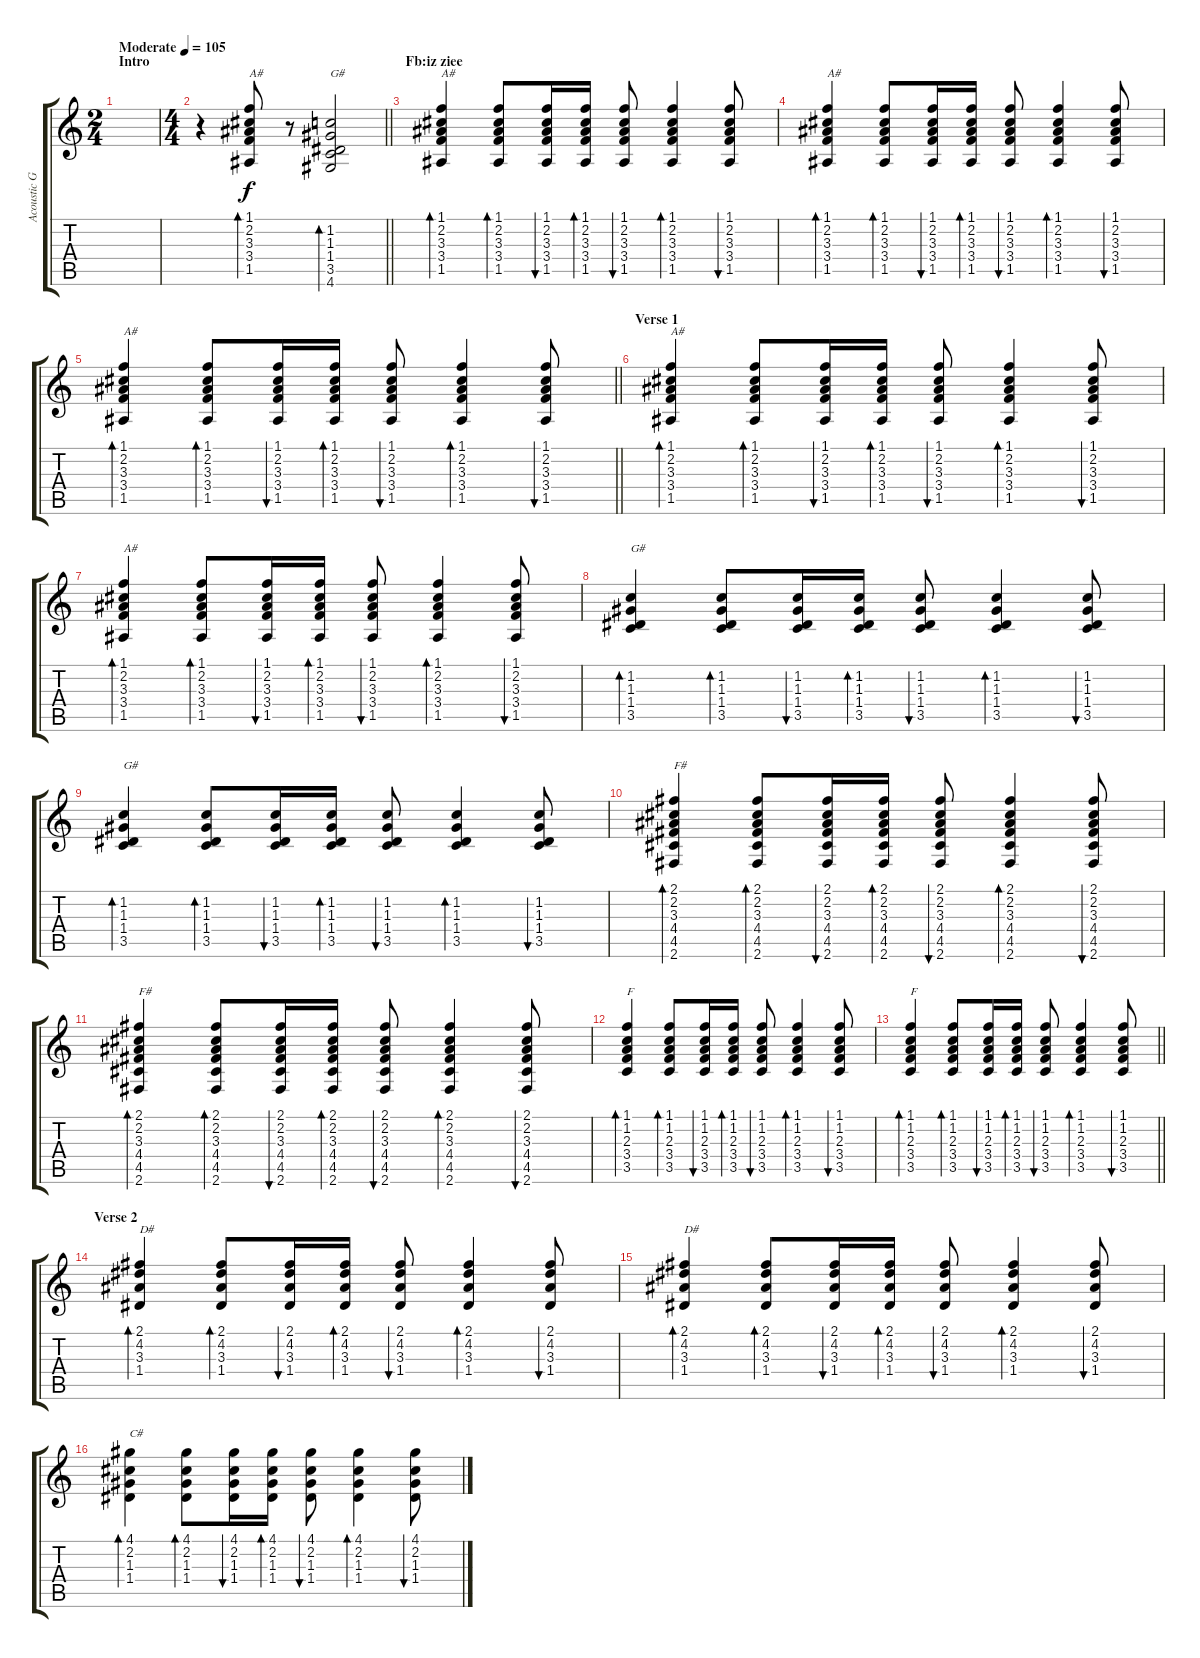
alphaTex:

\track ("Acoustic Guitar" "Acoustic G") {instrument acousticguitarsteel}
\staff {score tabs}
\tuning (E4 B3 G3 D3 A2 E2) {hide}
\ts (2 4)
\section ("" "Intro")
\tempo (105 "Moderate")
\clef g2
\ks c
|
\ts (4 4)
\barLineRight lightlight
r.4 (1.1 2.2 3.3 3.4 1.5).8{bd 30 txt "A#"} r.8 (1.2 1.3 1.4 3.5 4.6).2{bd 30 txt "G#"} |
\section ("" "Fb:iz ziee")
(1.1 2.2 3.3 3.4 1.5).4{bd 30 txt "A#"} (1.1 2.2 3.3 3.4 1.5).8{bd 30} (1.1 2.2 3.3 3.4 1.5).16{bu 30} (1.1 2.2 3.3 3.4 1.5).16{bd 30} (1.1 2.2 3.3 3.4 1.5).8{bu 30} (1.1 2.2 3.3 3.4 1.5).4{bd 30} (1.1 2.2 3.3 3.4 1.5).8{bu 30} |
(1.1 2.2 3.3 3.4 1.5).4{bd 30 txt "A#"} (1.1 2.2 3.3 3.4 1.5).8{bd 30} (1.1 2.2 3.3 3.4 1.5).16{bu 30} (1.1 2.2 3.3 3.4 1.5).16{bd 30} (1.1 2.2 3.3 3.4 1.5).8{bu 30} (1.1 2.2 3.3 3.4 1.5).4{bd 30} (1.1 2.2 3.3 3.4 1.5).8{bu 30} |
\barLineRight lightlight
(1.1 2.2 3.3 3.4 1.5).4{bd 30 txt "A#"} (1.1 2.2 3.3 3.4 1.5).8{bd 30} (1.1 2.2 3.3 3.4 1.5).16{bu 30} (1.1 2.2 3.3 3.4 1.5).16{bd 30} (1.1 2.2 3.3 3.4 1.5).8{bu 30} (1.1 2.2 3.3 3.4 1.5).4{bd 30} (1.1 2.2 3.3 3.4 1.5).8{bu 30} |
\section ("" "Verse 1")
(1.1 2.2 3.3 3.4 1.5).4{bd 30 txt "A#"} (1.1 2.2 3.3 3.4 1.5).8{bd 30} (1.1 2.2 3.3 3.4 1.5).16{bu 30} (1.1 2.2 3.3 3.4 1.5).16{bd 30} (1.1 2.2 3.3 3.4 1.5).8{bu 30} (1.1 2.2 3.3 3.4 1.5).4{bd 30} (1.1 2.2 3.3 3.4 1.5).8{bu 30} |
(1.1 2.2 3.3 3.4 1.5).4{bd 30 txt "A#"} (1.1 2.2 3.3 3.4 1.5).8{bd 30} (1.1 2.2 3.3 3.4 1.5).16{bu 30} (1.1 2.2 3.3 3.4 1.5).16{bd 30} (1.1 2.2 3.3 3.4 1.5).8{bu 30} (1.1 2.2 3.3 3.4 1.5).4{bd 30} (1.1 2.2 3.3 3.4 1.5).8{bu 30} |
(1.2 1.3 1.4 3.5).4{bd 30 txt "G#"} (1.2 1.3 1.4 3.5).8{bd 30} (1.2 1.3 1.4 3.5).16{bu 30} (1.2 1.3 1.4 3.5).16{bd 30} (1.2 1.3 1.4 3.5).8{bu 30} (1.2 1.3 1.4 3.5).4{bd 30} (1.2 1.3 1.4 3.5).8{bu 30} |
(1.2 1.3 1.4 3.5).4{bd 30 txt "G#"} (1.2 1.3 1.4 3.5).8{bd 30} (1.2 1.3 1.4 3.5).16{bu 30} (1.2 1.3 1.4 3.5).16{bd 30} (1.2 1.3 1.4 3.5).8{bu 30} (1.2 1.3 1.4 3.5).4{bd 30} (1.2 1.3 1.4 3.5).8{bu 30} |
(2.1 2.2 3.3 4.4 4.5 2.6).4{bd 30 txt "F#"} (2.1 2.2 3.3 4.4 4.5 2.6).8{bd 30} (2.1 2.2 3.3 4.4 4.5 2.6).16{bu 30} (2.1 2.2 3.3 4.4 4.5 2.6).16{bd 30} (2.1 2.2 3.3 4.4 4.5 2.6).8{bu 30} (2.1 2.2 3.3 4.4 4.5 2.6).4{bd 30} (2.1 2.2 3.3 4.4 4.5 2.6).8{bu 30} |
(2.1 2.2 3.3 4.4 4.5 2.6).4{bd 30 txt "F#"} (2.1 2.2 3.3 4.4 4.5 2.6).8{bd 30} (2.1 2.2 3.3 4.4 4.5 2.6).16{bu 30} (2.1 2.2 3.3 4.4 4.5 2.6).16{bd 30} (2.1 2.2 3.3 4.4 4.5 2.6).8{bu 30} (2.1 2.2 3.3 4.4 4.5 2.6).4{bd 30} (2.1 2.2 3.3 4.4 4.5 2.6).8{bu 30} |
(1.1 1.2 2.3 3.4 3.5).4{bd 30 txt "F"} (1.1 1.2 2.3 3.4 3.5).8{bd 30} (1.1 1.2 2.3 3.4 3.5).16{bu 30} (1.1 1.2 2.3 3.4 3.5).16{bd 30} (1.1 1.2 2.3 3.4 3.5).8{bu 30} (1.1 1.2 2.3 3.4 3.5).4{bd 30} (1.1 1.2 2.3 3.4 3.5).8{bu 30} |
\barLineRight lightlight
(1.1 1.2 2.3 3.4 3.5).4{bd 30 txt "F"} (1.1 1.2 2.3 3.4 3.5).8{bd 30} (1.1 1.2 2.3 3.4 3.5).16{bu 30} (1.1 1.2 2.3 3.4 3.5).16{bd 30} (1.1 1.2 2.3 3.4 3.5).8{bu 30} (1.1 1.2 2.3 3.4 3.5).4{bd 30} (1.1 1.2 2.3 3.4 3.5).8{bu 30} |
\section ("" "Verse 2")
(2.1 4.2 3.3 1.4).4{bd 30 txt "D#"} (2.1 4.2 3.3 1.4).8{bd 30} (2.1 4.2 3.3 1.4).16{bu 30} (2.1 4.2 3.3 1.4).16{bd 30} (2.1 4.2 3.3 1.4).8{bu 30} (2.1 4.2 3.3 1.4).4{bd 30} (2.1 4.2 3.3 1.4).8{bu 30} |
(2.1 4.2 3.3 1.4).4{bd 30 txt "D#"} (2.1 4.2 3.3 1.4).8{bd 30} (2.1 4.2 3.3 1.4).16{bu 30} (2.1 4.2 3.3 1.4).16{bd 30} (2.1 4.2 3.3 1.4).8{bu 30} (2.1 4.2 3.3 1.4).4{bd 30} (2.1 4.2 3.3 1.4).8{bu 30} |
(4.1 2.2 1.3 1.4).4{bd 30 txt "C#"} (4.1 2.2 1.3 1.4).8{bd 30} (4.1 2.2 1.3 1.4).16{bu 30} (4.1 2.2 1.3 1.4).16{bd 30} (4.1 2.2 1.3 1.4).8{bu 30} (4.1 2.2 1.3 1.4).4{bd 30} (4.1 2.2 1.3 1.4).8{bu 30}
